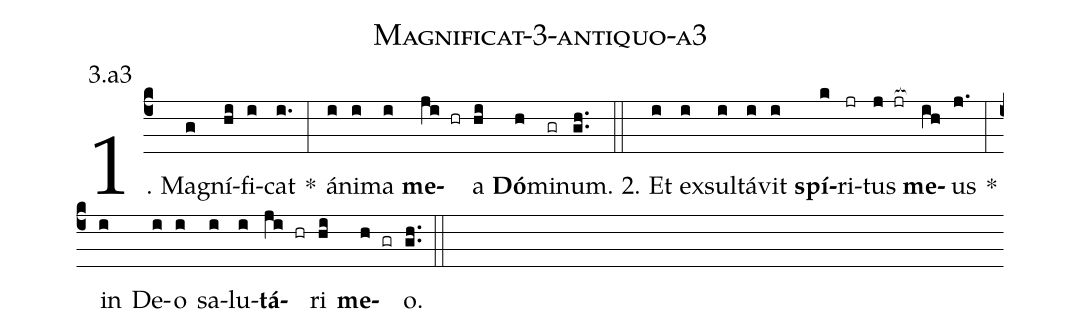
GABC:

name: Magnificat-3-antiquo-a3;
annotation: 3.a3;
%%
(c4)1. Ma(g)gní(hi)fi(i)cat(i.) *(:) á(i)ni(i)ma(i) <b>me</b>(ji hr)a(hi) <b>Dó</b>(h)mi(gr)num.(gh..) (::)
2. Et(i) ex(i)sul(i)tá(i)vit(i) <b>spí</b>(k)ri(jr)tus(j jr[ocb:1{]) <b>me</b>(ih[ocb:0}])us(j.) *(:) in(i) De(i)o(i) sa(i)lu(i)<b>tá</b>(ji hr)ri(hi) <b>me</b>(h gr)o.(gh..) (::)
